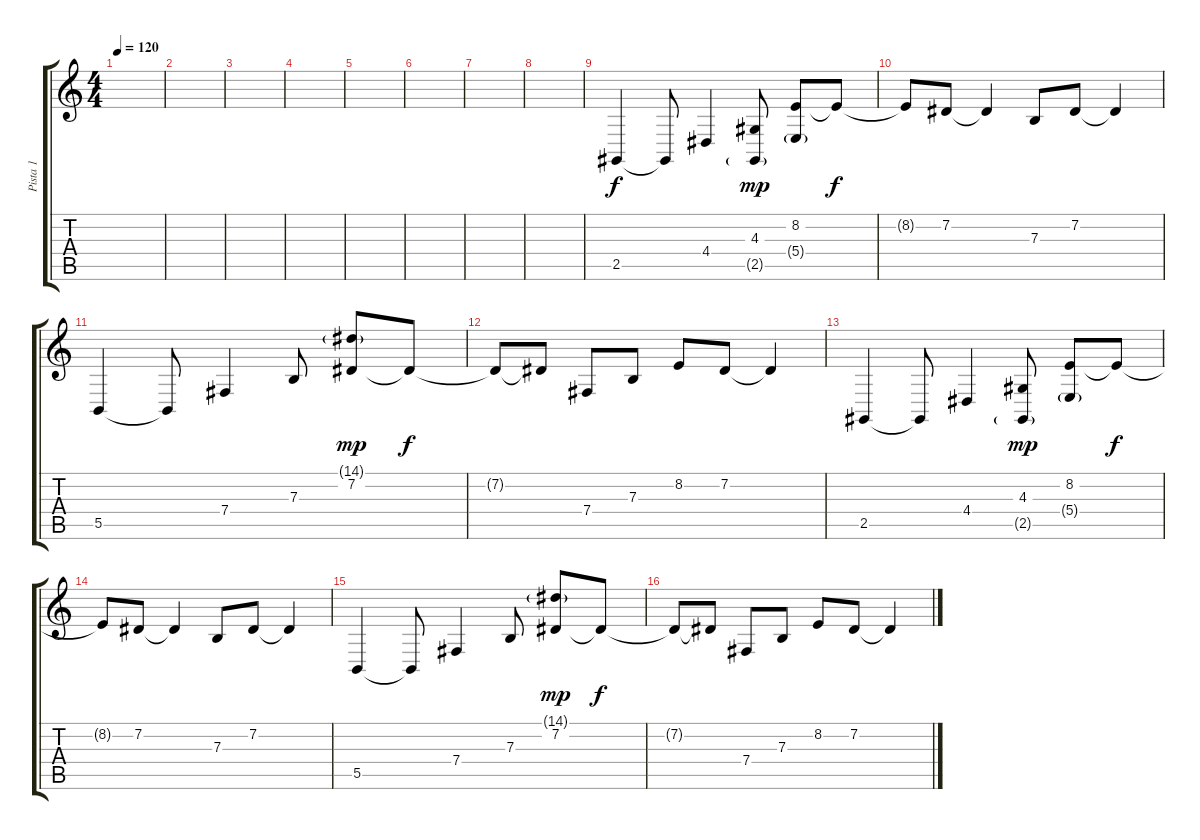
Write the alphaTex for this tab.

\track ("Pista 1" "Pista 1") {instrument honkytonkpiano}
\staff {score tabs}
\tuning (Db4 Ab3 E3 B2 Gb2 B1) {hide}
\ts (4 4)
\tempo 120
\clef g2
\ks c
|
|
|
|
|
|
|
|
2.5.4 2.5{t}.8 4.4.4 (4.3 2.5{g}).8{dy mp} (8.2 5.4{g}).8 8.2{t}.8{dy f} |
8.2{t}.8 7.2.8 7.2{t}.4 7.3.8 7.2.8 7.2{t}.4 |
5.5.4 5.5{t}.8 7.4.4 7.3.8 (14.1{g} 7.2).8{dy mp} 7.2{t}.8{dy f} |
7.2{t}.8 7.2{t}.8 7.4.8 7.3.8 8.2.8 7.2.8 7.2{t}.4 |
2.5.4 2.5{t}.8 4.4.4 (4.3 2.5{g}).8{dy mp} (8.2 5.4{g}).8 8.2{t}.8{dy f} |
8.2{t}.8 7.2.8 7.2{t}.4 7.3.8 7.2.8 7.2{t}.4 |
5.5.4 5.5{t}.8 7.4.4 7.3.8 (14.1{g} 7.2).8{dy mp} 7.2{t}.8{dy f} |
7.2{t}.8 7.2{t}.8 7.4.8 7.3.8 8.2.8 7.2.8 7.2{t}.4
